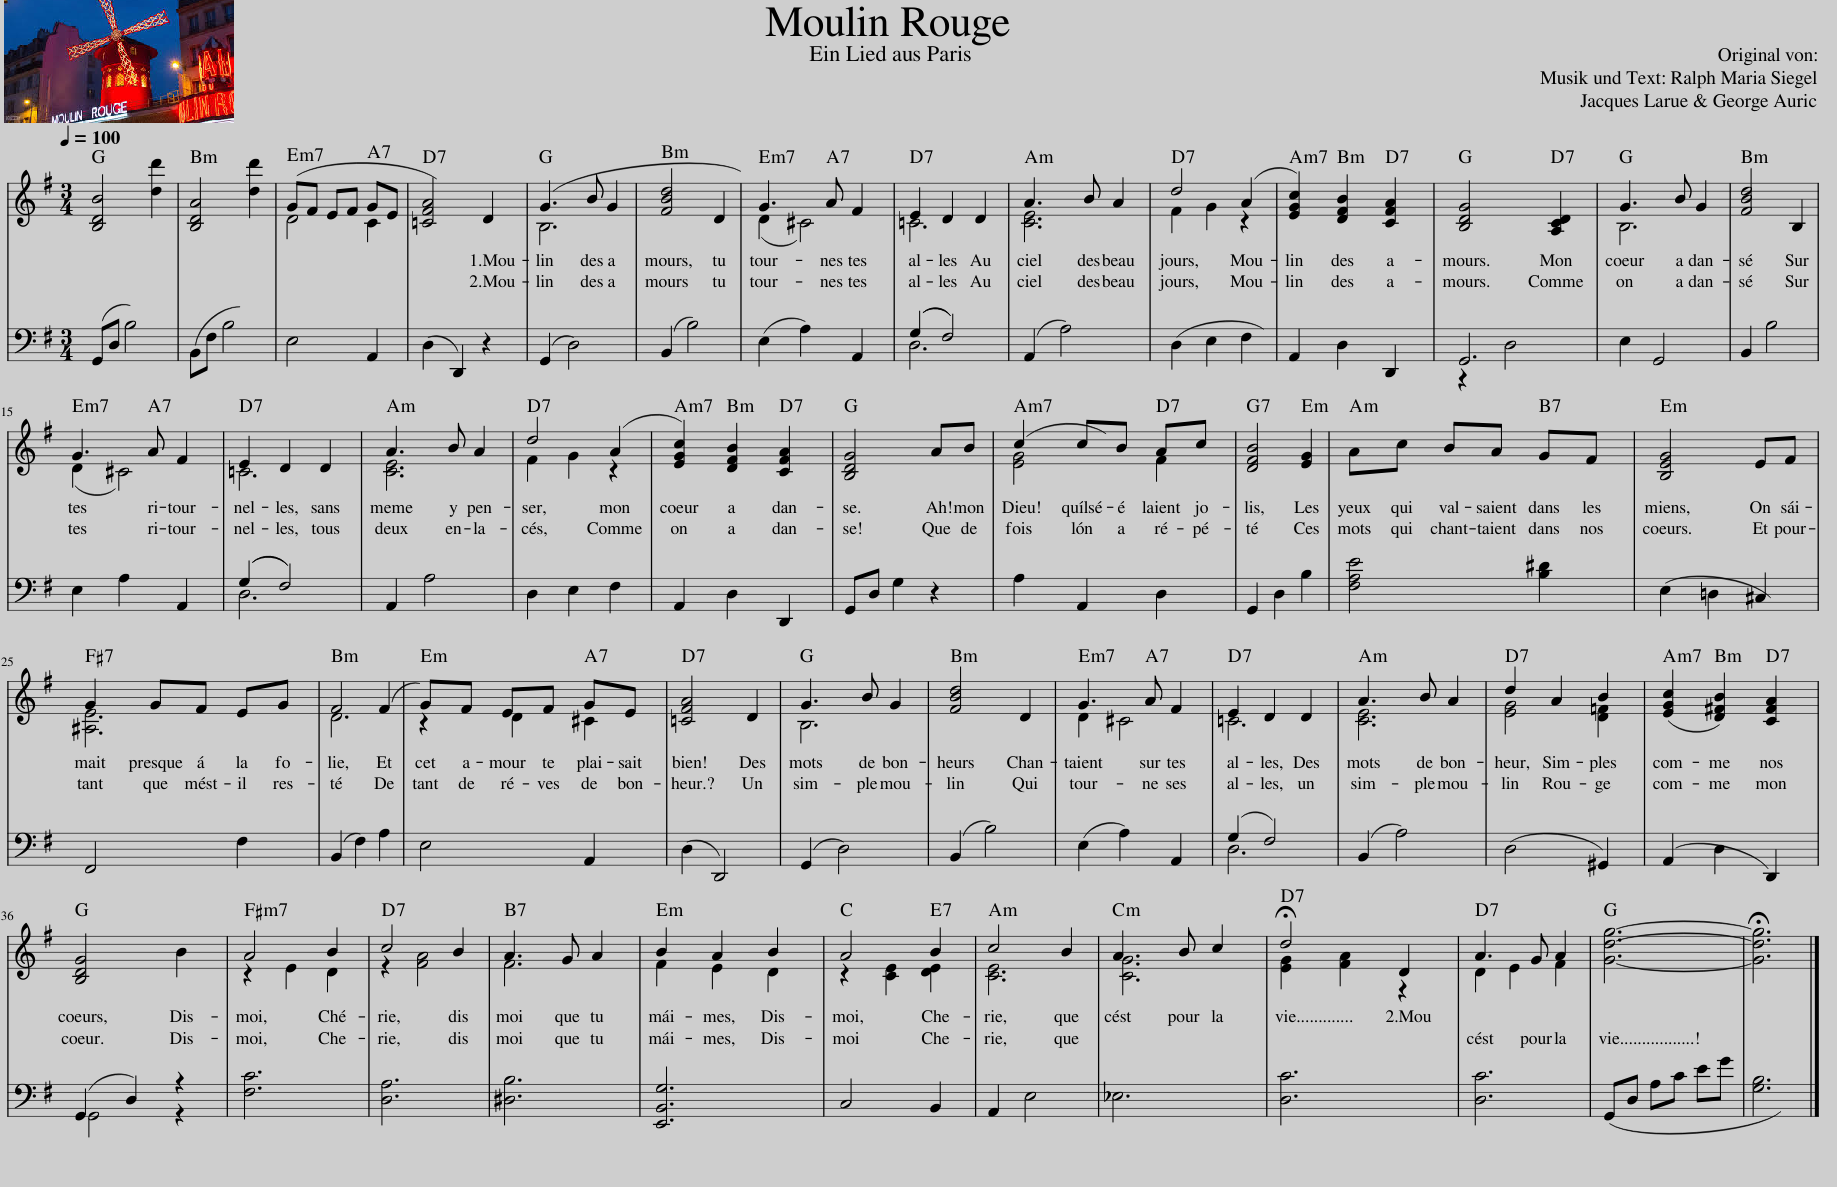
X:1
%%score { ( 1 3 ) | ( 2 4 ) }
L:1/8
Q:1/4=100
M:3/4
I:linebreak $
K:G
V:1 treble
V:3 treble
V:2 bass
V:4 bass
V:1
 [B,DB]4 [dd']2 | [B,DA]4 [dd']2 | (GF) EF GE | [=CFA]4 D2 | (G3 B) G2 | %5
 [FBd]4 D2 | G3 A F2 | E2 D2 D2 | A3 B A2 | d4 (A2 | %10
 [EGc]2) [DFB]2 [CFA]2 | [B,DG]4 [A,CD]2 | G3 B G2 | [FBd]4 B,2 |$ G3 A F2 | %15
 E2 D2 D2 | A3 B A2 | d4 (A2 | [EGc]2) [DFB]2 [CFA]2 | [B,DG]4 AB | %20
 (c2 c)B Ac | [DFB]4 [EG]2 | Ac BA GF | [B,EG]4 EF |$ G2 GF EG | %25
 F4 (F2 | G)F EF GE | [=CFA]4 D2 | G3 B G2 | [FBd]4 D2 | %30
 G3 A F2 | E2 D2 D2 | A3 B A2 | d2 A2 B2 | ([EGc]2 [D^FB]2) [CFA]2 |$ %35
 [B,DG]4 B2 | A4 B2 | c4 B2 | A3 G A2 | B2 A2 B2 | %40
 A4 B2 | c4 B2 | A3 B c2 | !fermata!d4 D2 | A3 G A2 | %45
 [Gdg]6- | !fermata![Gdg]6 |] %47
V:2
 (G,,D, B,4) | (B,,F, B,4) | E,4 A,,2 | (D,2 D,,2) z2 | (G,,2 D,4) | %5
 (B,,2 B,4) | (E,2 A,2) A,,2 | ((G,2 F,4)) | (A,,2 A,4) | (D,2 E,2) F,2 | %10
 A,,2 D,2 D,,2 | G,,6 | E,2 G,,4 | B,,2 B,4 |$ E,2 A,2 A,,2 | %15
 ((G,2 F,4)) | A,,2 A,4 | D,2 E,2 F,2 | A,,2 D,2 D,,2 | G,,D, G,2 z2 | %20
 A,2 A,,2 D,2 | G,,2 D,2 B,2 | [F,A,E]4 [B,^D]2 | (E,2 =D,2) ^C,2 |$ F,,4 F,2 | %25
 (B,,2 F,2) A,2 | E,4 A,,2 | (D,2 D,,4) | (G,,2 D,4) | (B,,2 B,4) | %30
 (E,2 A,2) A,,2 | (G,2 F,4) | (B,,2 A,4) | (D,4 ^G,,2) | (A,,2 D,2) D,,2 |$ %35
 (G,,2 D,2) z2 | [F,C]6 | [D,A,]6 | [^D,B,]6 | [E,,B,,G,]6 | %40
 C,4 B,,2 | A,,2 E,4 | _E,6 | [D,C]6 | [D,C]6 | %45
 (G,,D,) A,C EG | [G,B,]6 |] %47
V:3
 x6 | x6 | D4 C2 | x6 | B,6 | %5
 x6 | (D2 ^C4) | =C6 | [CE]6 | F2 G2 z2 | %10
 x6 | x6 | B,6 | x6 |$ (D2 ^C4) | %15
 =C6 | [CE]6 | F2 G2 z2 | x6 | x6 | %20
 [EG]4 F2 | x6 | x6 | x6 |$ [^A,E]6 | %25
 D6 | z2 D2 ^C2 | x6 | B,6 | x6 | %30
 D2 ^C4 | =C6 | [CE]6 | [EG]4 [D=F]2 | x6 |$ %35
 x6 | z2 E2 D2 | z2 [FA]4 | F6 | F2 E2 D2 | %40
 z2 [CE]2 [DE]2 | [CE]6 | [CG]6 | [EG]2 [FA]2 z2 | D2 E2 F2 | %45
 x6 | x6 |] %47
V:4
 x6 | x6 | x6 | x6 | x6 | %5
 x6 | x6 | D,6 | x6 | x6 | %10
 x6 | z2 D,4 | x6 | x6 |$ x6 | %15
 D,6 | x6 | x6 | x6 | x6 | %20
 x6 | x6 | x6 | x6 |$ x6 | %25
 x6 | x6 | x6 | x6 | x6 | %30
 x6 | D,6 | x6 | x6 | x6 |$ %35
 G,,4 z2 | x6 | x6 | x6 | x6 | %40
 x6 | x6 | x6 | x6 | x6 | %45
 x6 | x6 |] %47
